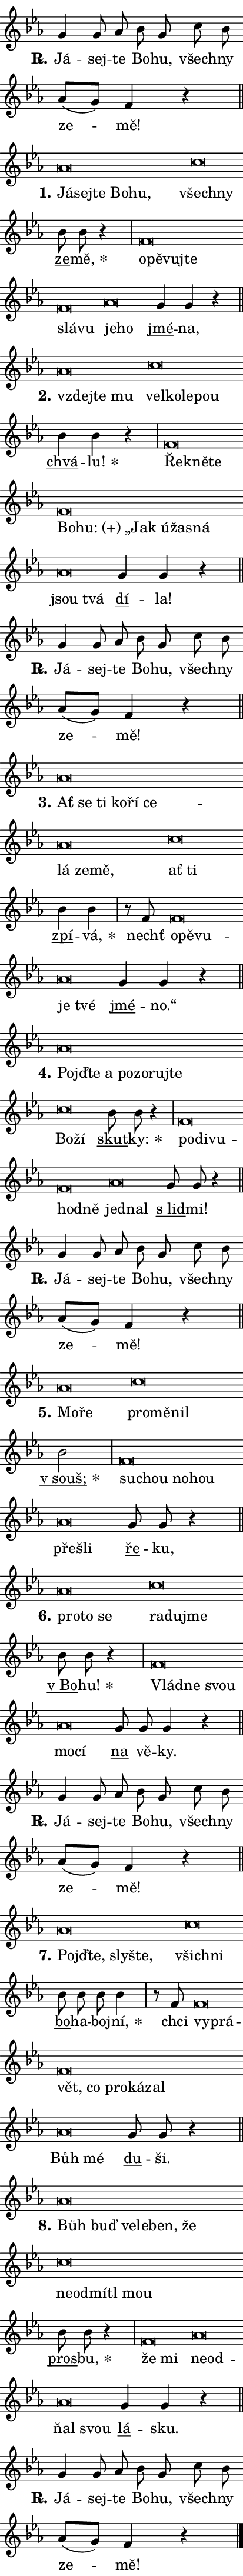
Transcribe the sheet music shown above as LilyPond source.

\version "2.22.1"
\header { tagline = "" }
\paper {
  indent = 0\cm
  top-margin = 0\cm
  right-margin = 0\cm
  bottom-margin = 0\cm
  left-margin = 0\cm
  paper-width = 7\cm
  page-breaking = #ly:one-page-breaking
  system-system-spacing.basic-distance = #11
  score-system-spacing.basic-distance = #11.3
  ragged-last = ##f
}


%% Author: Thomas Morley
%% https://lists.gnu.org/archive/html/lilypond-user/2020-05/msg00002.html
#(define (line-position grob)
"Returns position of @var[grob} in current system:
   @code{'start}, if at first time-step
   @code{'end}, if at last time-step
   @code{'middle} otherwise
"
  (let* ((col (ly:item-get-column grob))
         (ln (ly:grob-object col 'left-neighbor))
         (rn (ly:grob-object col 'right-neighbor))
         (col-to-check-left (if (ly:grob? ln) ln col))
         (col-to-check-right (if (ly:grob? rn) rn col))
         (break-dir-left
           (and
             (ly:grob-property col-to-check-left 'non-musical #f)
             (ly:item-break-dir col-to-check-left)))
         (break-dir-right
           (and
             (ly:grob-property col-to-check-right 'non-musical #f)
             (ly:item-break-dir col-to-check-right))))
        (cond ((eqv? 1 break-dir-left) 'start)
              ((eqv? -1 break-dir-right) 'end)
              (else 'middle))))

#(define (tranparent-at-line-position vctor)
  (lambda (grob)
  "Relying on @code{line-position} select the relevant enry from @var{vctor}.
Used to determine transparency,"
    (case (line-position grob)
      ((end) (not (vector-ref vctor 0)))
      ((middle) (not (vector-ref vctor 1)))
      ((start) (not (vector-ref vctor 2))))))

noteHeadBreakVisibility =
#(define-music-function (break-visibility)(vector?)
"Makes @code{NoteHead}s transparent relying on @var{break-visibility}"
#{
  \override NoteHead.transparent =
    #(tranparent-at-line-position break-visibility)
#})

#(define delete-ledgers-for-transparent-note-heads
  (lambda (grob)
    "Reads whether a @code{NoteHead} is transparent.
If so this @code{NoteHead} is removed from @code{'note-heads} from
@var{grob}, which is supposed to be @code{LedgerLineSpanner}.
As a result ledgers are not printed for this @code{NoteHead}"
    (let* ((nhds-array (ly:grob-object grob 'note-heads))
           (nhds-list
             (if (ly:grob-array? nhds-array)
                 (ly:grob-array->list nhds-array)
                 '()))
           ;; Relies on the transparent-property being done before
           ;; Staff.LedgerLineSpanner.after-line-breaking is executed.
           ;; This is fragile ...
           (to-keep
             (remove
               (lambda (nhd)
                 (ly:grob-property nhd 'transparent #f))
               nhds-list)))
      ;; TODO find a better method to iterate over grob-arrays, similiar
      ;; to filter/remove etc for lists
      ;; For now rebuilt from scratch
      (set! (ly:grob-object grob 'note-heads)  '())
      (for-each
        (lambda (nhd)
          (ly:pointer-group-interface::add-grob grob 'note-heads nhd))
        to-keep))))

hideNotes = {
  \noteHeadBreakVisibility #begin-of-line-visible
}
unHideNotes = {
  \noteHeadBreakVisibility #all-visible
}

% work-around for resetting accidentals
% https://lilypond.org/doc/v2.23/Documentation/notation/displaying-rhythms#unmetered-music
cadenzaMeasure = {
  \cadenzaOff
  \partial 1024 s1024
  \cadenzaOn
}

#(define-markup-command (accent layout props text) (markup?)
  "Underline accented syllable"
  (interpret-markup layout props
    #{\markup \override #'(offset . 4.3) \underline { #text }#}))

responsum = \markup \concat {
  "R" \hspace #-1.05 \path #0.1 #'((moveto 0 0.07) (lineto 0.9 0.8)) \hspace #0.05 "."
}

\layout {
    \context {
        \Staff
        \remove "Time_signature_engraver"
        \override LedgerLineSpanner.after-line-breaking = #delete-ledgers-for-transparent-note-heads
    }
    \context {
        \Voice {
            \override NoteHead.output-attributes = #'((class . "notehead"))
            \override Hairpin.height = #0.55
        }
    }
    \context {
        \Lyrics {
            \override StanzaNumber.output-attributes = #'((class . "stanzanumber"))
            \override LyricSpace.minimum-distance = #0.9
            \override LyricText.font-name = #"TeX Gyre Schola"
            \override LyricText.font-size = 1
            \override StanzaNumber.font-name = #"TeX Gyre Schola Bold"
            \override StanzaNumber.font-size = 1
        }
    }
}

% magnetic-lyrics.ily
%
%   written by
%     Jean Abou Samra <jean@abou-samra.fr>
%     Werner Lemberg <wl@gnu.org>
%
%   adapted by
%     Jiri Hon <jiri.hon@gmail.com>
%
% Version 2022-Apr-15

% https://www.mail-archive.com/lilypond-user@gnu.org/msg149350.html

#(define (Left_hyphen_pointer_engraver context)
   "Collect syllable-hyphen-syllable occurrences in lyrics and store
them in properties.  This engraver only looks to the left.  For
example, if the lyrics input is @code{foo -- bar}, it does the
following.

@itemize @bullet
@item
Set the @code{text} property of the @code{LyricHyphen} grob between
@q{foo} and @q{bar} to @code{foo}.

@item
Set the @code{left-hyphen} property of the @code{LyricText} grob with
text @q{foo} to the @code{LyricHyphen} grob between @q{foo} and
@q{bar}.
@end itemize

Use this auxiliary engraver in combination with the
@code{lyric-@/text::@/apply-@/magnetic-@/offset!} hook."
   (let ((hyphen #f)
         (text #f))
     (make-engraver
      (acknowledgers
       ((lyric-syllable-interface engraver grob source-engraver)
        (set! text grob)))
      (end-acknowledgers
       ((lyric-hyphen-interface engraver grob source-engraver)
        ;(when (not (grob::has-interface grob 'lyric-space-interface))
          (set! hyphen grob)));)
      ((stop-translation-timestep engraver)
       (when (and text hyphen)
         (ly:grob-set-object! text 'left-hyphen hyphen))
       (set! text #f)
       (set! hyphen #f)))))

#(define (lyric-text::apply-magnetic-offset! grob)
   "If the space between two syllables is less than the value in
property @code{LyricText@/.details@/.squash-threshold}, move the right
syllable to the left so that it gets concatenated with the left
syllable.

Use this function as a hook for
@code{LyricText@/.after-@/line-@/breaking} if the
@code{Left_@/hyphen_@/pointer_@/engraver} is active."
   (let ((hyphen (ly:grob-object grob 'left-hyphen #f)))
     (when hyphen
       (let ((left-text (ly:spanner-bound hyphen LEFT)))
         (when (grob::has-interface left-text 'lyric-syllable-interface)
           (let* ((common (ly:grob-common-refpoint grob left-text X))
                  (this-x-ext (ly:grob-extent grob common X))
                  (left-x-ext
                   (begin
                     ;; Trigger magnetism for left-text.
                     (ly:grob-property left-text 'after-line-breaking)
                     (ly:grob-extent left-text common X)))
                  ;; `delta` is the gap width between two syllables.
                  (delta (- (interval-start this-x-ext)
                            (interval-end left-x-ext)))
                  (details (ly:grob-property grob 'details))
                  (threshold (assoc-get 'squash-threshold details 0.2)))
             (when (< delta threshold)
               (let* (;; We have to manipulate the input text so that
                      ;; ligatures crossing syllable boundaries are not
                      ;; disabled.  For languages based on the Latin
                      ;; script this is essentially a beautification.
                      ;; However, for non-Western scripts it can be a
                      ;; necessity.
                      (lt (ly:grob-property left-text 'text))
                      (rt (ly:grob-property grob 'text))
                      (is-space (grob::has-interface hyphen 'lyric-space-interface))
                      (space (if is-space " " ""))
                      (space-markup (grob-interpret-markup grob " "))
                      (space-size (interval-length (ly:stencil-extent space-markup X)))
                      (extra-delta (if is-space space-size 0))
                      ;; Append new syllable.
                      (ltrt-space (if (and (string? lt) (string? rt))
                                (string-append lt space rt)
                                (make-concat-markup (list lt space rt))))
                      ;; Right-align `ltrt` to the right side.
                      (ltrt-space-markup (grob-interpret-markup
                               grob
                               (make-translate-markup
                                (cons (interval-length this-x-ext) 0)
                                (make-right-align-markup ltrt-space)))))
                 (begin
                   ;; Don't print `left-text`.
                   (ly:grob-set-property! left-text 'stencil #f)
                   ;; Set text and stencil (which holds all collected
                   ;; syllables so far) and shift it to the left.
                   (ly:grob-set-property! grob 'text ltrt-space)
                   (ly:grob-set-property! grob 'stencil ltrt-space-markup)
                   (ly:grob-translate-axis! grob (- (- delta extra-delta)) X))))))))))


#(define (lyric-hyphen::displace-bounds-first grob)
   ;; Make very sure this callback isn't triggered too early.
   (let ((left (ly:spanner-bound grob LEFT))
         (right (ly:spanner-bound grob RIGHT)))
     (ly:grob-property left 'after-line-breaking)
     (ly:grob-property right 'after-line-breaking)
     (ly:lyric-hyphen::print grob)))

squashThreshold = #0.4

\layout {
  \context {
    \Lyrics
    \consists #Left_hyphen_pointer_engraver
    \override LyricText.after-line-breaking =
      #lyric-text::apply-magnetic-offset!
    \override LyricHyphen.stencil = #lyric-hyphen::displace-bounds-first
    \override LyricText.details.squash-threshold = \squashThreshold
    \override LyricHyphen.minimum-distance = 0
    \override LyricHyphen.minimum-length = \squashThreshold
  }
}

squash = \override LyricText.details.squash-threshold = 9999
unSquash = \override LyricText.details.squash-threshold = \squashThreshold

left = \override LyricText.self-alignment-X = #LEFT
unLeft = \revert LyricText.self-alignment-X

starOffset = #(lambda (grob) 
                (let ((x_offset (ly:self-alignment-interface::aligned-on-x-parent grob)))
                  (if (= x_offset 0) 0 (+ x_offset 1.2))))

star = #(define-music-function (syllable)(string?)
"Append star separator at the end of a syllable"
#{
  \once \override LyricText.X-offset = #starOffset
  \lyricmode { \markup {
    #syllable
    \override #'((font-name . "TeX Gyre Schola Bold")) \hspace #0.2 \lower #0.65 \larger "*"
  } }
#})

starAccent = #(define-music-function (syllable)(string?)
"Append star separator at the end of a syllable and make accent"
#{
  \once \override LyricText.X-offset = #starOffset
  \lyricmode { \markup {
    \accent #syllable
    \override #'((font-name . "TeX Gyre Schola Bold")) \hspace #0.2 \lower #0.65 \larger "*"
  } }
#})

breath = #(define-music-function (syllable)(string?)
"Append breathing indicator at the end of a syllable"
#{
  \lyricmode { \markup { #syllable "+" } }
#})

optionalBreath = #(define-music-function (syllable)(string?)
"Append optional breathing indicator at the end of a syllable"
#{
  \lyricmode { \markup { #syllable "(+)" } }
#})


\score {
    <<
        \new Voice = "melody" { \cadenzaOn \key es \major \relative { g'4 g8 as bes g \bar "" c bes \bar "" as[( g)] f4 r \cadenzaMeasure \bar "||" \break } }
        \new Lyrics \lyricsto "melody" { \lyricmode { \set stanza = \responsum
Já -- sej -- te Bo -- hu, všech -- ny ze -- mě! } }
    >>
    \layout {}
}

\score {
    <<
        \new Voice = "melody" { \cadenzaOn \key es \major \relative { as'\breve*1/16 \hideNotes \breve*1/16 \bar "" \breve*1/16 \bar "" \breve*1/16 \breve*1/16 \bar "" \unHideNotes c\breve*1/16 \hideNotes \breve*1/16 \bar "" \unHideNotes \bar "" bes8 bes r4 \cadenzaMeasure \bar "|" f\breve*1/16 \hideNotes \breve*1/16 \bar "" \breve*1/16 \bar "" \breve*1/16 \bar "" \breve*1/16 \breve*1/16 \bar "" \unHideNotes as\breve*1/16 \hideNotes \breve*1/16 \bar "" \unHideNotes \bar "" g4 g r \cadenzaMeasure \bar "||" \break } }
        \new Lyrics \lyricsto "melody" { \lyricmode { \set stanza = "1."
\left Já -- \squash sej -- te Bo -- hu, \left \unLeft \unSquash všech -- \squash ny \unLeft \unSquash \markup \accent ze -- \star mě, \left o -- \squash pě -- vuj -- te slá -- vu \left \unLeft \unSquash je -- \squash ho \unLeft \unSquash \markup \accent jmé -- na, } }
    >>
    \layout {}
}

\score {
    <<
        \new Voice = "melody" { \cadenzaOn \key es \major \relative { as'\breve*1/16 \hideNotes \breve*1/16 \breve*1/16 \bar "" \unHideNotes c\breve*1/16 \hideNotes \breve*1/16 \bar "" \breve*1/16 \breve*1/16 \bar "" \unHideNotes \bar "" bes4 bes r \cadenzaMeasure \bar "|" f\breve*1/16 \hideNotes \breve*1/16 \bar "" \breve*1/16 \bar "" \breve*1/16 \bar "" \breve*1/16 \bar "" \breve*1/16 \bar "" \breve*1/16 \bar "" \breve*1/16 \breve*1/16 \bar "" \unHideNotes as\breve*1/16 \hideNotes \breve*1/16 \bar "" \unHideNotes \bar "" g4 g r \cadenzaMeasure \bar "||" \break } }
        \new Lyrics \lyricsto "melody" { \lyricmode { \set stanza = "2."
\left vzdej -- \squash te mu \left \unLeft \unSquash vel -- \squash ko -- le -- pou \unLeft \unSquash \markup \accent chvá -- \star lu! \left Ře -- \squash kně -- te Bo -- \optionalBreath hu: „Jak ú -- ža -- sná \left \unLeft \unSquash jsou \squash tvá \unLeft \unSquash \markup \accent dí -- la! } }
    >>
    \layout {}
}

\score {
    <<
        \new Voice = "melody" { \cadenzaOn \key es \major \relative { g'4 g8 as bes g \bar "" c bes \bar "" as[( g)] f4 r \cadenzaMeasure \bar "||" \break } }
        \new Lyrics \lyricsto "melody" { \lyricmode { \set stanza = \responsum
Já -- sej -- te Bo -- hu, všech -- ny ze -- mě! } }
    >>
    \layout {}
}

\score {
    <<
        \new Voice = "melody" { \cadenzaOn \key es \major \relative { as'\breve*1/16 \hideNotes \breve*1/16 \bar "" \breve*1/16 \bar "" \breve*1/16 \bar "" \breve*1/16 \bar "" \breve*1/16 \bar "" \breve*1/16 \bar "" \breve*1/16 \breve*1/16 \bar "" \unHideNotes c\breve*1/16 \hideNotes \breve*1/16 \bar "" \unHideNotes \bar "" bes4 bes4 \cadenzaMeasure \bar "|" r8 f8 f\breve*1/16 \hideNotes \breve*1/16 \breve*1/16 \bar "" \unHideNotes as\breve*1/16 \hideNotes \breve*1/16 \bar "" \unHideNotes \bar "" g4 g r \cadenzaMeasure \bar "||" \break } }
        \new Lyrics \lyricsto "melody" { \lyricmode { \set stanza = "3."
\left Ať \squash se ti ko -- ří ce -- lá ze -- mě, \left \unLeft \unSquash ať \squash ti \unLeft \unSquash \markup \accent zpí -- \star vá, nechť \left o -- \squash pě -- vu -- \left \unLeft \unSquash je \squash tvé \unLeft \unSquash \markup \accent jmé -- no.“ } }
    >>
    \layout {}
}

\score {
    <<
        \new Voice = "melody" { \cadenzaOn \key es \major \relative { as'\breve*1/16 \hideNotes \breve*1/16 \bar "" \breve*1/16 \bar "" \breve*1/16 \bar "" \breve*1/16 \bar "" \breve*1/16 \breve*1/16 \bar "" \unHideNotes c\breve*1/16 \hideNotes \breve*1/16 \bar "" \unHideNotes \bar "" bes8 bes r4 \cadenzaMeasure \bar "|" f\breve*1/16 \hideNotes \breve*1/16 \bar "" \breve*1/16 \bar "" \breve*1/16 \breve*1/16 \bar "" \unHideNotes as\breve*1/16 \hideNotes \breve*1/16 \bar "" \unHideNotes \bar "" g8 g r4 \cadenzaMeasure \bar "||" \break } }
        \new Lyrics \lyricsto "melody" { \lyricmode { \set stanza = "4."
\left Pojď -- \squash te a po -- zo -- ruj -- te \left \unLeft \unSquash Bo -- \squash ží \unLeft \unSquash \markup \accent skut -- \star ky: \left po -- \squash di -- vu -- hod -- ně \left \unLeft \unSquash jed -- \squash nal \unLeft \unSquash \markup \accent "s lid" -- mi! } }
    >>
    \layout {}
}

\score {
    <<
        \new Voice = "melody" { \cadenzaOn \key es \major \relative { g'4 g8 as bes g \bar "" c bes \bar "" as[( g)] f4 r \cadenzaMeasure \bar "||" \break } }
        \new Lyrics \lyricsto "melody" { \lyricmode { \set stanza = \responsum
Já -- sej -- te Bo -- hu, všech -- ny ze -- mě! } }
    >>
    \layout {}
}

\score {
    <<
        \new Voice = "melody" { \cadenzaOn \key es \major \relative { as'\breve*1/16 \hideNotes \breve*1/16 \bar "" \unHideNotes c\breve*1/16 \hideNotes \breve*1/16 \breve*1/16 \bar "" \unHideNotes \bar "" bes2 \cadenzaMeasure \bar "|" f\breve*1/16 \hideNotes \breve*1/16 \bar "" \breve*1/16 \breve*1/16 \bar "" \unHideNotes as\breve*1/16 \hideNotes \breve*1/16 \bar "" \unHideNotes \bar "" g8 g r4 \cadenzaMeasure \bar "||" \break } }
        \new Lyrics \lyricsto "melody" { \lyricmode { \set stanza = "5."
\left Mo -- \squash ře \left \unLeft \unSquash pro -- \squash mě -- nil \unLeft \unSquash \starAccent "v souš;" \left su -- \squash chou no -- hou \left \unLeft \unSquash pře -- \squash šli \unLeft \unSquash \markup \accent ře -- ku, } }
    >>
    \layout {}
}

\score {
    <<
        \new Voice = "melody" { \cadenzaOn \key es \major \relative { as'\breve*1/16 \hideNotes \breve*1/16 \breve*1/16 \bar "" \unHideNotes c\breve*1/16 \hideNotes \breve*1/16 \breve*1/16 \bar "" \unHideNotes \bar "" bes8 bes r4 \cadenzaMeasure \bar "|" f\breve*1/16 \hideNotes \breve*1/16 \breve*1/16 \bar "" \unHideNotes as\breve*1/16 \hideNotes \breve*1/16 \bar "" \unHideNotes \bar "" g8 g g4 r \cadenzaMeasure \bar "||" \break } }
        \new Lyrics \lyricsto "melody" { \lyricmode { \set stanza = "6."
\left pro -- \squash to se \left \unLeft \unSquash ra -- \squash du -- jme \unLeft \unSquash \markup \accent "v Bo" -- \star hu! \left Vlád -- \squash ne svou \left \unLeft \unSquash mo -- \squash cí \unLeft \unSquash \markup \accent na vě -- ky. } }
    >>
    \layout {}
}

\score {
    <<
        \new Voice = "melody" { \cadenzaOn \key es \major \relative { g'4 g8 as bes g \bar "" c bes \bar "" as[( g)] f4 r \cadenzaMeasure \bar "||" \break } }
        \new Lyrics \lyricsto "melody" { \lyricmode { \set stanza = \responsum
Já -- sej -- te Bo -- hu, všech -- ny ze -- mě! } }
    >>
    \layout {}
}

\score {
    <<
        \new Voice = "melody" { \cadenzaOn \key es \major \relative { as'\breve*1/16 \hideNotes \breve*1/16 \bar "" \breve*1/16 \breve*1/16 \bar "" \unHideNotes c\breve*1/16 \hideNotes \breve*1/16 \bar "" \unHideNotes \bar "" bes8 bes bes bes4 \cadenzaMeasure \bar "|" r8 f8 f\breve*1/16 \hideNotes \breve*1/16 \bar "" \breve*1/16 \bar "" \breve*1/16 \bar "" \breve*1/16 \bar "" \breve*1/16 \breve*1/16 \bar "" \unHideNotes as\breve*1/16 \hideNotes \breve*1/16 \bar "" \unHideNotes \bar "" g8 g r4 \cadenzaMeasure \bar "||" \break } }
        \new Lyrics \lyricsto "melody" { \lyricmode { \set stanza = "7."
\left Pojď -- \squash te, sly -- šte, \left \unLeft \unSquash všich -- \squash ni \unLeft \unSquash \markup \accent bo -- ha -- boj -- \star ní, chci \left vy -- \squash prá -- vět, co pro -- ká -- zal \left \unLeft \unSquash Bůh \squash mé \unLeft \unSquash \markup \accent du -- ši. } }
    >>
    \layout {}
}

\score {
    <<
        \new Voice = "melody" { \cadenzaOn \key es \major \relative { as'\breve*1/16 \hideNotes \breve*1/16 \bar "" \breve*1/16 \bar "" \breve*1/16 \bar "" \breve*1/16 \breve*1/16 \bar "" \unHideNotes c\breve*1/16 \hideNotes \breve*1/16 \bar "" \breve*1/16 \bar "" \breve*1/16 \breve*1/16 \bar "" \unHideNotes \bar "" bes8 bes r4 \cadenzaMeasure \bar "|" f\breve*1/16 \hideNotes \breve*1/16 \bar "" \unHideNotes as\breve*1/16 \hideNotes \breve*1/16 \bar "" \breve*1/16 \breve*1/16 \bar "" \unHideNotes \bar "" g4 g r \cadenzaMeasure \bar "||" \break } }
        \new Lyrics \lyricsto "melody" { \lyricmode { \set stanza = "8."
\left Bůh \squash buď ve -- le -- ben, že \left \unLeft \unSquash ne -- \squash od -- mí -- tl mou \unLeft \unSquash \markup \accent pros -- \star bu, \left že \squash mi \left \unLeft \unSquash ne -- \squash od -- ňal svou \unLeft \unSquash \markup \accent lá -- sku. } }
    >>
    \layout {}
}

\score {
    <<
        \new Voice = "melody" { \cadenzaOn \key es \major \relative { g'4 g8 as bes g \bar "" c bes \bar "" as[( g)] f4 r \cadenzaMeasure \bar "||" \break } \bar "|." }
        \new Lyrics \lyricsto "melody" { \lyricmode { \set stanza = \responsum
Já -- sej -- te Bo -- hu, všech -- ny ze -- mě! } }
    >>
    \layout {}
}
